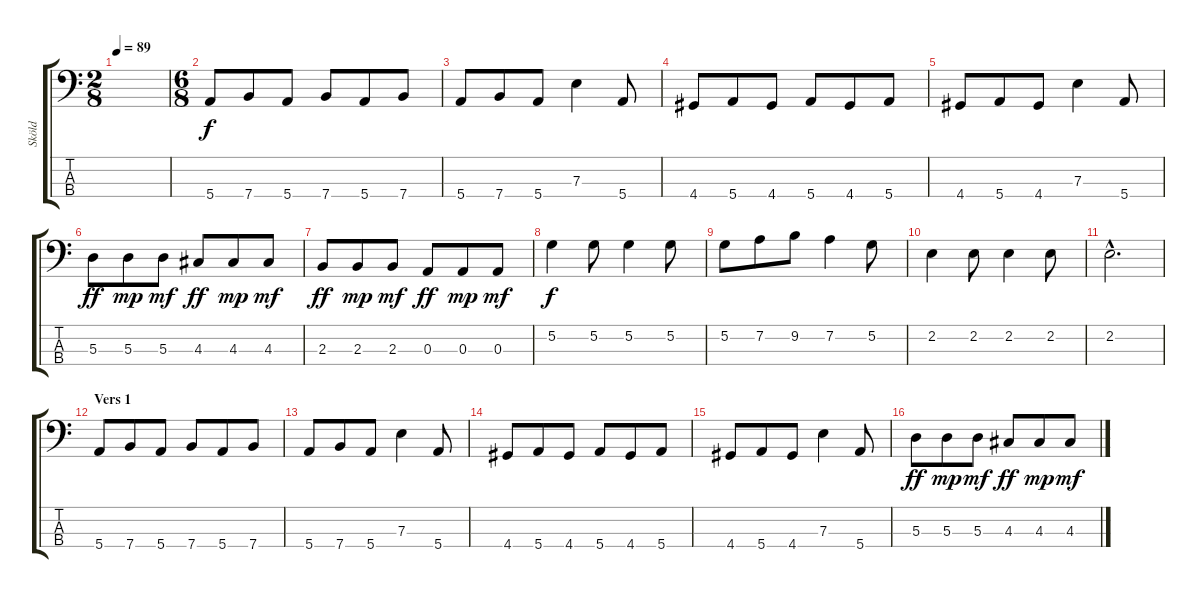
\track ("Sköld" "Sköld") {instrument electricbassfinger}
\staff {score tabs}
\tuning (G2 D2 A1 E1) {hide}
\ts (2 8)
\tempo 89
\clef f4
\ks c
|
\ts (6 8)
5.4.8 7.4.8 5.4.8 7.4.8 5.4.8 7.4.8 |
5.4.8 7.4.8 5.4.8 7.3.4 5.4.8 |
4.4.8 5.4.8 4.4.8 5.4.8 4.4.8 5.4.8 |
4.4.8 5.4.8 4.4.8 7.3.4 5.4.8 |
5.3.8{dy ff} 5.3.8{dy mp} 5.3.8{dy mf} 4.3.8{dy ff} 4.3.8{dy mp} 4.3.8{dy mf} |
2.3.8{dy ff} 2.3.8{dy mp} 2.3.8{dy mf} 0.3.8{dy ff} 0.3.8{dy mp} 0.3.8{dy mf} |
5.2.4{dy f} 5.2.8 5.2.4 5.2.8 |
5.2.8 7.2.8 9.2.8 7.2.4 5.2.8 |
2.2.4 2.2.8 2.2.4 2.2.8 |
2.2{hac}.2{d} |
\section ("" "Vers 1")
5.4.8 7.4.8 5.4.8 7.4.8 5.4.8 7.4.8 |
5.4.8 7.4.8 5.4.8 7.3.4 5.4.8 |
4.4.8 5.4.8 4.4.8 5.4.8 4.4.8 5.4.8 |
4.4.8 5.4.8 4.4.8 7.3.4 5.4.8 |
5.3.8{dy ff} 5.3.8{dy mp} 5.3.8{dy mf} 4.3.8{dy ff} 4.3.8{dy mp} 4.3.8{dy mf}
